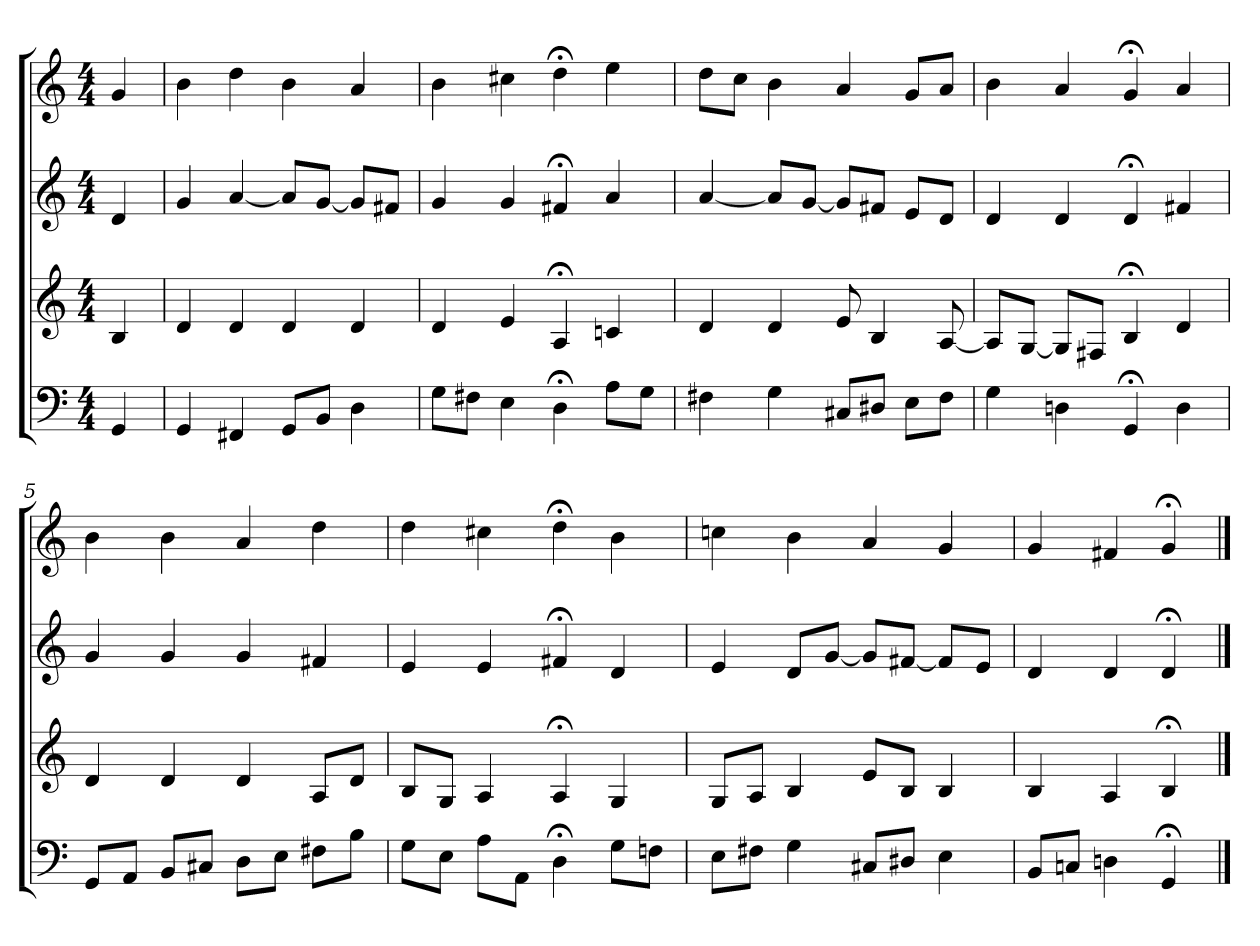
**kern	**kern	**kern	**kern
*part4	*part3	*part2	*part1
*staff4	*staff3	*staff2	*staff1
*M4/4	*M4/4	*M4/4	*M4/4
=	=	=	=
4GG	4B	4d	4g
=1	=1	=1	=1
4GG	4d	4g	4b
4FF#X	4d	[4a	4dd
8GGL	4d	8aL]	4b
8BBJ	.	[8gJ	.
4D	4d	8gL]	4a
.	.	8f#XJ	.
=2	=2	=2	=2
8GL	4d	4g	4b
8F#XJ	.	.	.
4E	4e	4g	4cc#X
4D;<	4A;<	4f#X;<	4dd;<
8AL	4cn	4a	4ee
8GJ	.	.	.
=3	=3	=3	=3
4F#X	4d	[4a	8ddL
.	.	.	8ccJ
4G	4d	8aL]	4b
.	.	[8gJ	.
8C#XL	8e	8gL]	4a
8D#XJ	4B	8f#XJ	.
8EL	.	8eL	8gL
8F#J	[8A	8dJ	8aJ
=4	=4	=4	=4
4G	8AL]	4d	4b
.	[8GJ	.	.
4Dn	8GL]	4d	4a
.	8F#XJ	.	.
4GG;<	4B;<	4d;<	4g;<
4D	4d	4f#X	4a
=5	=5	=5	=5
8GGL	4d	4g	4b
8AAJ	.	.	.
8BBL	4d	4g	4b
8C#XJ	.	.	.
8DL	4d	4g	4a
8EJ	.	.	.
8F#XL	8AL	4f#X	4dd
8BJ	8dJ	.	.
=6	=6	=6	=6
8GL	8BL	4e	4dd
8EJ	8GJ	.	.
8AL	4A	4e	4cc#X
8AAJ	.	.	.
4D;<	4A;<	4f#X;<	4dd;<
8GL	4G	4d	4b
8FnJ	.	.	.
=7	=7	=7	=7
8EL	8GL	4e	4ccn
8F#XJ	8AJ	.	.
4G	4B	8dL	4b
.	.	[8gJ	.
8C#XL	8eL	8gL]	4a
8D#XJ	8BJ	[8f#XJ	.
4E	4B	8f#L]	4g
.	.	8eJ	.
=8	=8	=8	=8
8BBL	4B	4d	4g
8CnJ	.	.	.
4Dn	4A	4d	4f#X
4GG;<	4B;<	4d;<	4g;<
==	==	==	==
*-	*-	*-	*-
